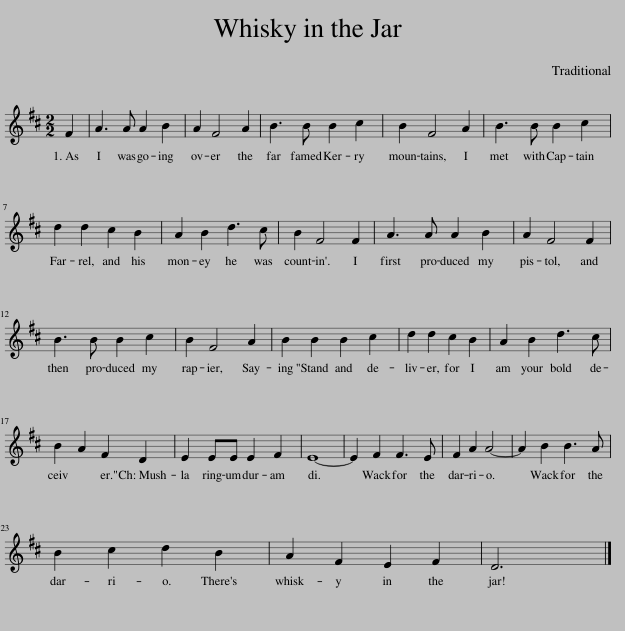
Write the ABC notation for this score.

X:1
L:1/8
M:2/2
I:linebreak $
K:D
V:1 treble
V:1
 F2 | A3 A A2 B2 | A2 F4 A2 | B3 B B2 c2 | B2 F4 A2 | %5
 B3 B B2 c2 |$ d2 d2 c2 B2 | A2 B2 d3 c | B2 F4 F2 | A3 A A2 B2 | %10
 A2 F4 F2 |$ B3 B B2 c2 | B2 F4 A2 | B2 B2 B2 c2 | d2 d2 c2 B2 | %15
 A2 B2 d3 c |$ B2 A2 F2 D2 | E2 EE E2 F2 | E8- | E2 F2 F3 E | %20
 F2 A2 A4- | A2 B2 B3 A |$ B2 c2 d2 B2 | A2 F2 E2 F2 | D6 |] %25
